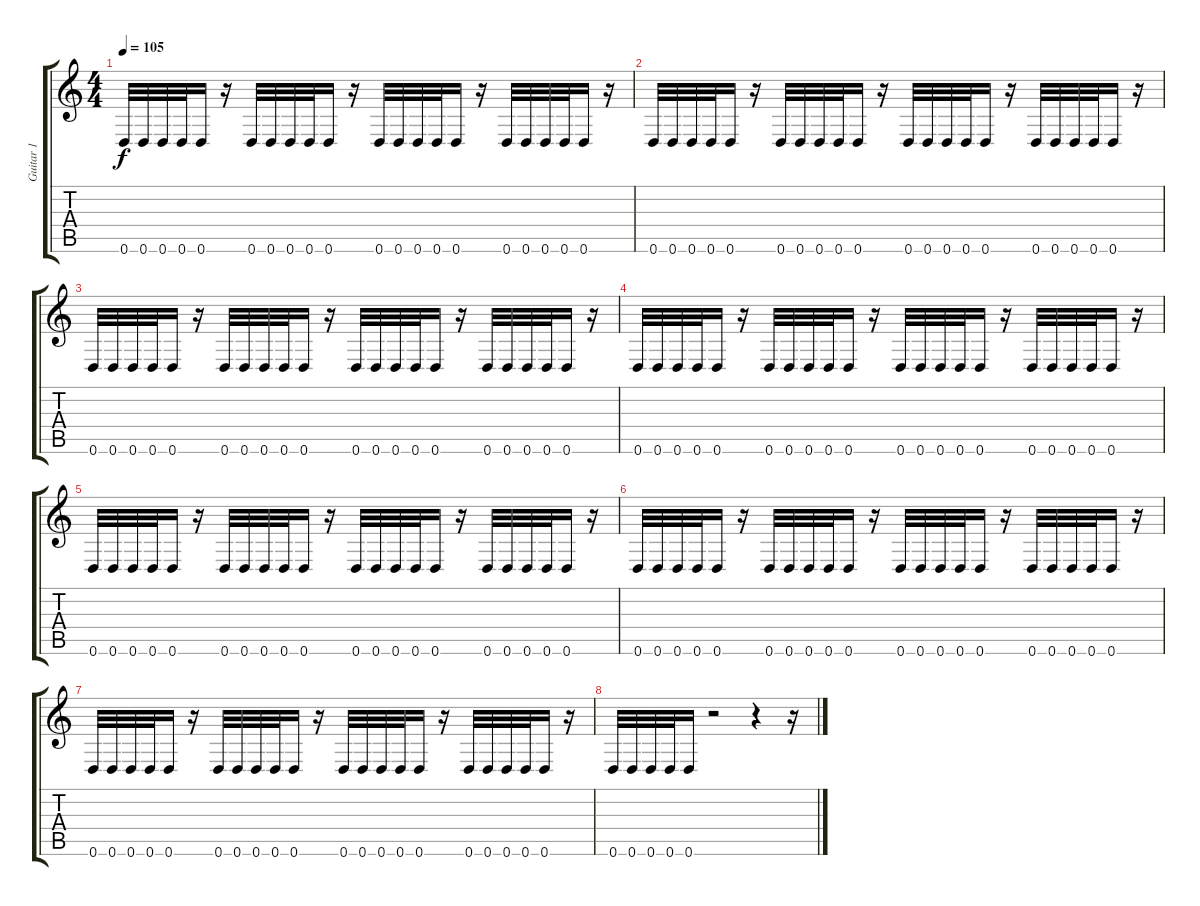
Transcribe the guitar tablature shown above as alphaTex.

\track ("Guitar 1" "Guitar 1") {instrument distortionguitar}
\staff {score tabs}
\tuning (E4 B3 G3 D3 A2 D2) {hide}
\ts (4 4)
\tempo 105
\clef g2
\ks c
0.6.32{dy f} 0.6.32 0.6.32 0.6.32 0.6.16 r.16 0.6.32 0.6.32 0.6.32 0.6.32 0.6.16 r.16 0.6.32 0.6.32 0.6.32 0.6.32 0.6.16 r.16 0.6.32 0.6.32 0.6.32 0.6.32 0.6.16 r.16 |
0.6.32 0.6.32 0.6.32 0.6.32 0.6.16 r.16 0.6.32 0.6.32 0.6.32 0.6.32 0.6.16 r.16 0.6.32 0.6.32 0.6.32 0.6.32 0.6.16 r.16 0.6.32 0.6.32 0.6.32 0.6.32 0.6.16 r.16 |
0.6.32 0.6.32 0.6.32 0.6.32 0.6.16 r.16 0.6.32 0.6.32 0.6.32 0.6.32 0.6.16 r.16 0.6.32 0.6.32 0.6.32 0.6.32 0.6.16 r.16 0.6.32 0.6.32 0.6.32 0.6.32 0.6.16 r.16 |
0.6.32 0.6.32 0.6.32 0.6.32 0.6.16 r.16 0.6.32 0.6.32 0.6.32 0.6.32 0.6.16 r.16 0.6.32 0.6.32 0.6.32 0.6.32 0.6.16 r.16 0.6.32 0.6.32 0.6.32 0.6.32 0.6.16 r.16 |
0.6.32 0.6.32 0.6.32 0.6.32 0.6.16 r.16 0.6.32 0.6.32 0.6.32 0.6.32 0.6.16 r.16 0.6.32 0.6.32 0.6.32 0.6.32 0.6.16 r.16 0.6.32 0.6.32 0.6.32 0.6.32 0.6.16 r.16 |
0.6.32 0.6.32 0.6.32 0.6.32 0.6.16 r.16 0.6.32 0.6.32 0.6.32 0.6.32 0.6.16 r.16 0.6.32 0.6.32 0.6.32 0.6.32 0.6.16 r.16 0.6.32 0.6.32 0.6.32 0.6.32 0.6.16 r.16 |
0.6.32 0.6.32 0.6.32 0.6.32 0.6.16 r.16 0.6.32 0.6.32 0.6.32 0.6.32 0.6.16 r.16 0.6.32 0.6.32 0.6.32 0.6.32 0.6.16 r.16 0.6.32 0.6.32 0.6.32 0.6.32 0.6.16 r.16 |
0.6.32 0.6.32 0.6.32 0.6.32 0.6.16 r.2 r.4 r.16
